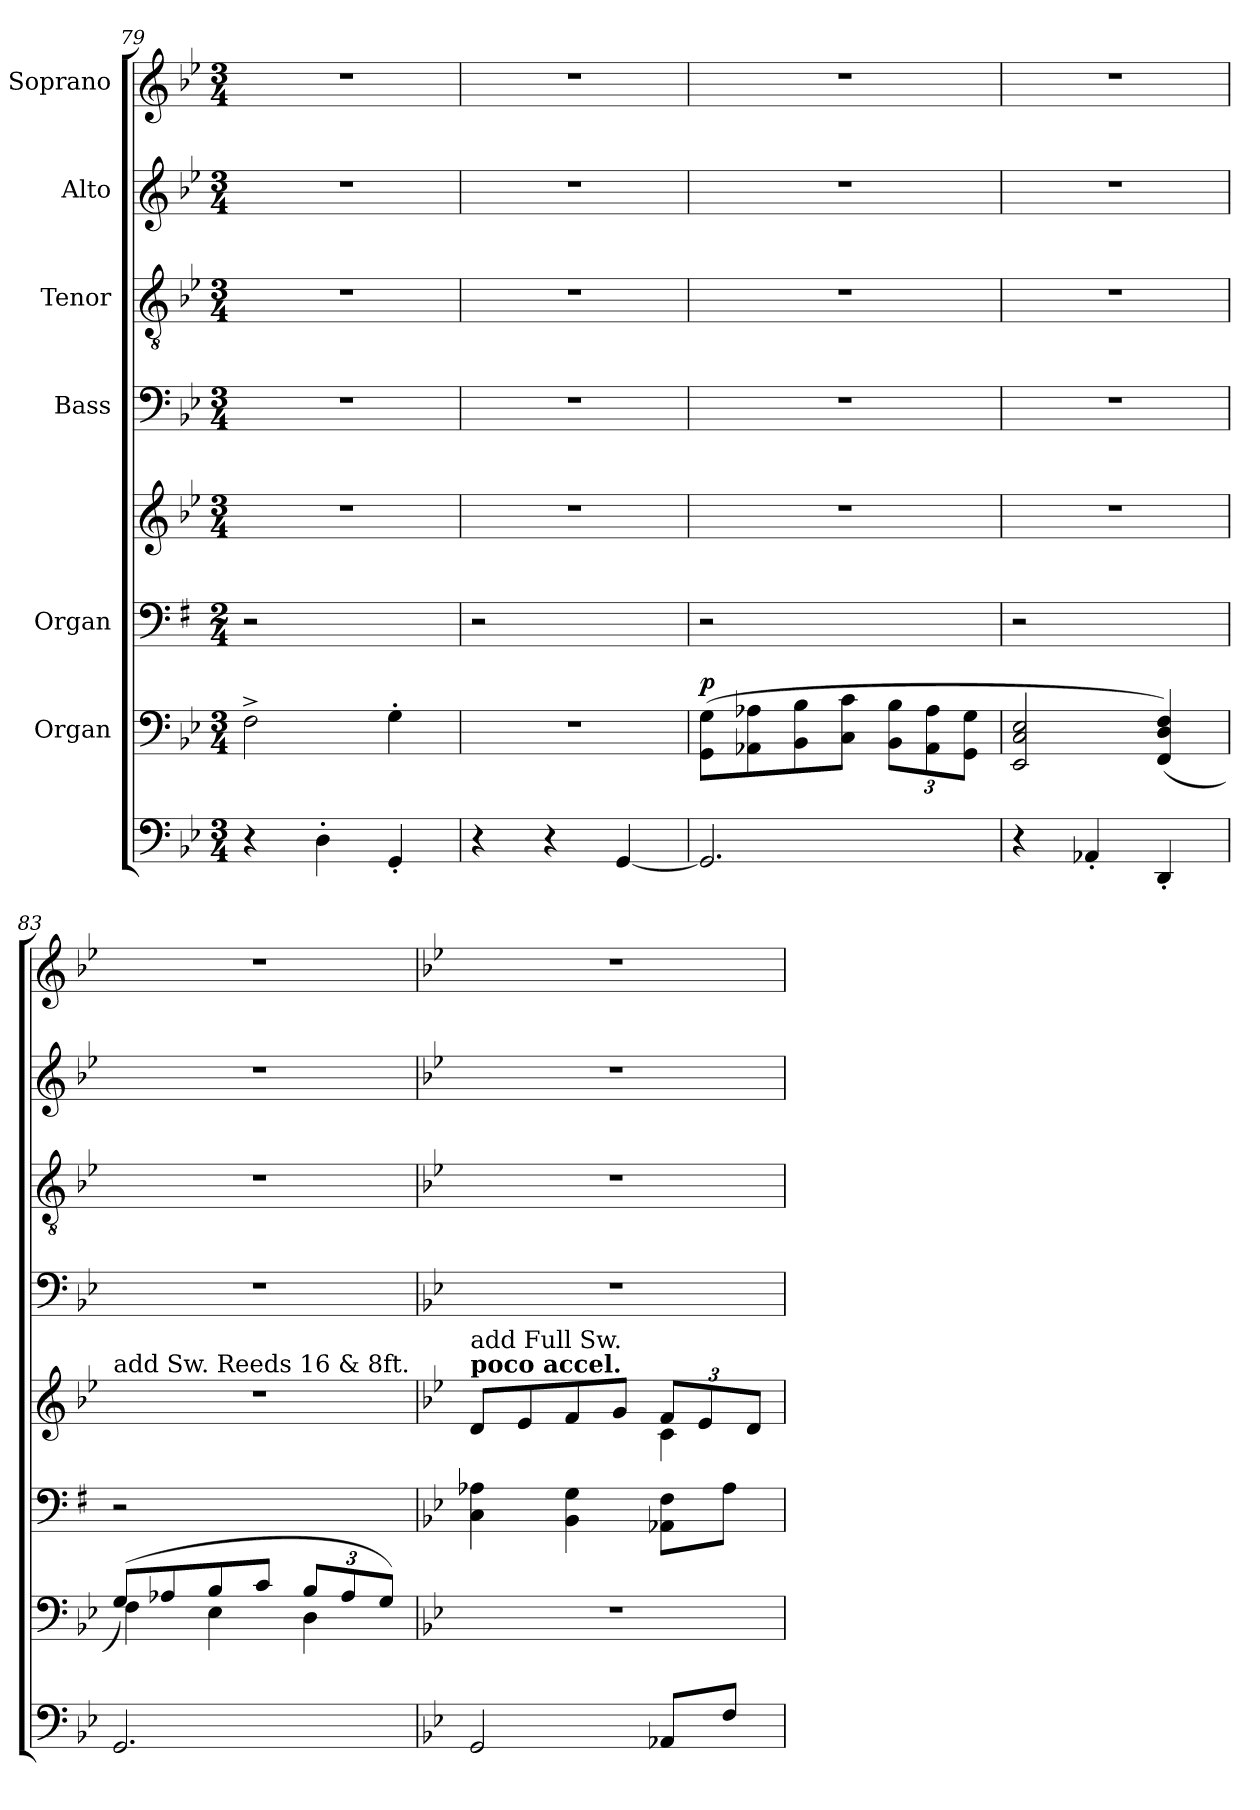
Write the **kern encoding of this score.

**kern	**kern	**dynam	**kern	**kern	**kern	**kern	**kern	**kern
*part8	*part7	*part7	*part6	*part5	*part4	*part3	*part2	*part1
*staff8	*staff7	*staff7	*staff6	*staff5	*staff4	*staff3	*staff2	*staff1
*	*I"Organ	*	*I"Organ	*	*I"Bass	*I"Tenor	*I"Alto	*I"Soprano
*clefF4	*clefF4	*	*clefF4	*clefG2	*clefF4	*clefGv2	*clefG2	*clefG2
*k[b-e-]	*k[b-e-]	*	*k[f#]	*k[b-e-]	*k[b-e-]	*k[b-e-]	*k[b-e-]	*k[b-e-]
*B-:	*B-:	*	*G:	*B-:	*B-:	*B-:	*B-:	*B-:
*M3/4	*M3/4	*	*M2/4	*M3/4	*M3/4	*M3/4	*M3/4	*M3/4
=79	=79	=79	=79	=79	=79	=79	=79	=79
!	!	!	!	!LO:N:vis=1	!LO:N:vis=1	!	!	!LO:N:vis=1
4r	2F^>\	.	2r	2.r	2.r	2.r	2.r	2.r
4D'>\	.	.	.	.	.	.	.	.
4GG'</	4G'>\	.	4ryy	.	.	.	.	.
=80	=80	=80	=80	=80	=80	=80	=80	=80
!	!LO:N:vis=1	!	!	!LO:N:vis=1	!LO:N:vis=1	!	!	!LO:N:vis=1
4r	2.r	.	2r	2.r	2.r	2.r	2.r	2.r
4r	.	.	.	.	.	.	.	.
[<4GG/	.	.	4ryy	.	.	.	.	.
=81	=81	=81	=81	=81	=81	=81	=81	=81
!	!	!LO:DY:a	!	!LO:N:vis=1	!LO:N:vis=1	!	!	!LO:N:vis=1
2.GG/]	(>8GG\ 8G\L	p	2r	2.r	2.r	2.r	2.r	2.r
.	8AA-X\ 8A-X\	.	.	.	.	.	.	.
.	8BB-\ 8B-\	.	.	.	.	.	.	.
.	8C\ 8c\J	.	.	.	.	.	.	.
*	*Xbrackettup	*	*	*	*	*	*	*
.	12BB-\ 12B-\L	.	4ryy	.	.	.	.	.
.	12AA-\ 12A-\	.	.	.	.	.	.	.
.	12GG\ 12G\J	.	.	.	.	.	.	.
=82	=82	=82	=82	=82	=82	=82	=82	=82
!	!	!	!	!LO:N:vis=1	!LO:N:vis=1	!	!	!LO:N:vis=1
4r	2EE-/ 2C/ 2E-/	.	2r	2.r	2.r	2.r	2.r	2.r
4AA-X'</	.	.	.	.	.	.	.	.
4DD'</	(<4FF/ 4D/ 4F/)	.	4ryy	.	.	.	.	.
=83	=83	=83	=83	=83	=83	=83	=83	=83
*	*^	*	*	*	*	*	*	*
!	!	!	!	!	!LO:TX:a:t=add Sw. Reeds 16 & 8ft.	!	!	!	!
!	!	!	!	!	!LO:N:vis=1	!LO:N:vis=1	!	!	!LO:N:vis=1
2.GG/	(>8G/L)	4F\	.	2r	2.r	2.r	2.r	2.r	2.r
.	8A-X/	.	.	.	.	.	.	.	.
.	8B-/	4E-\	.	.	.	.	.	.	.
.	8c/J	.	.	.	.	.	.	.	.
.	12B-/L	4D\	.	4ryy	.	.	.	.	.
.	12A-/	.	.	.	.	.	.	.	.
.	12G/J)	.	.	.	.	.	.	.	.
*	*v	*v	*	*	*	*	*	*	*
!!LO:PB:g=z
=84	=84	=84	=84	=84	=84	=84	=84	=84
*	*	*	*k[b-e-]	*	*	*	*	*
*	*	*	*B-:	*	*	*	*	*
*	*	*	*	*^	*	*	*	*
!	!	!	!	!LO:TX:a:B:t=poco accel.	!	!	!	!	!
!	!	!	!	!LO:TX:a:t=add Full Sw.	!	!	!	!	!
!	!	!	!	!	!	!LO:N:vis=1	!LO:N:vis=1	!LO:N:vis=1	!LO:N:vis=1
2GG/	2.r	.	4C\ 4A-X\	8d/L	2ryy	2.r	2.r	2.r	2.r
.	.	.	.	8e-/	.	.	.	.	.
.	.	.	4BB-\ 4G\	8f/	.	.	.	.	.
.	.	.	.	8g/J	.	.	.	.	.
*	*	*	*	*Xbrackettup	*	*	*	*	*
8AA-X/L	.	.	8AA-X\ 8F\L	12f/L	4c\	.	.	.	.
.	.	.	.	12e-/	.	.	.	.	.
8F/J	.	.	8A-\J	.	.	.	.	.	.
.	.	.	.	12d/J	.	.	.	.	.
*	*	*	*	*v	*v	*	*	*	*
=	=	=	=	=	=	=	=	=
*-	*-	*-	*-	*-	*-	*-	*-	*-
